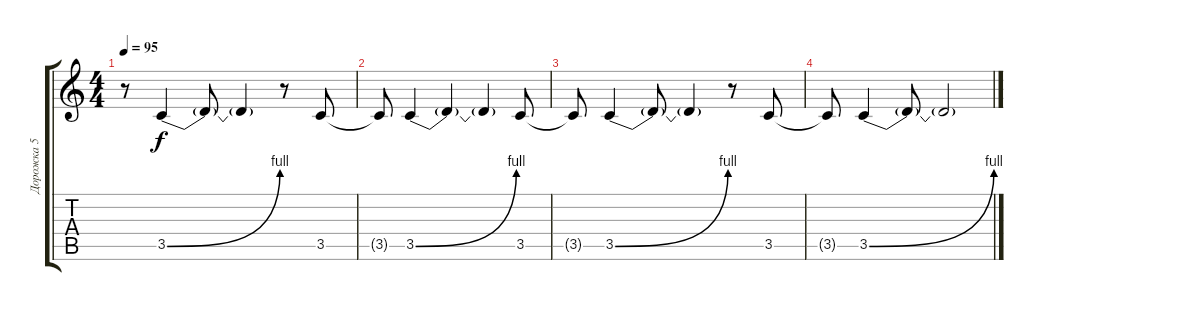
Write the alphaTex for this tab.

\track ("Дорожка 5" "Дорожка 5") {instrument electricguitarclean}
\staff {score tabs}
\tuning (E4 B3 G3 D3 A2 E2) {hide}
\ts (4 4)
\tempo 95
\clef g2
\ks c
r.8{dy f} 3.5{be (bend 0 0 60 4)}.4 3.5{t}.8 3.5{t}.4 r.8 3.5.8 |
3.5{t}.8 3.5{be (bend 0 0 60 4)}.4 3.5{t}.4 3.5{t}.4 3.5.8 |
3.5{t}.8 3.5{be (bend 0 0 60 4)}.4 3.5{t}.8 3.5{t}.4 r.8 3.5.8 |
3.5{t}.8 3.5{be (bend 0 0 60 4)}.4 3.5{t}.8 3.5{t}.2
